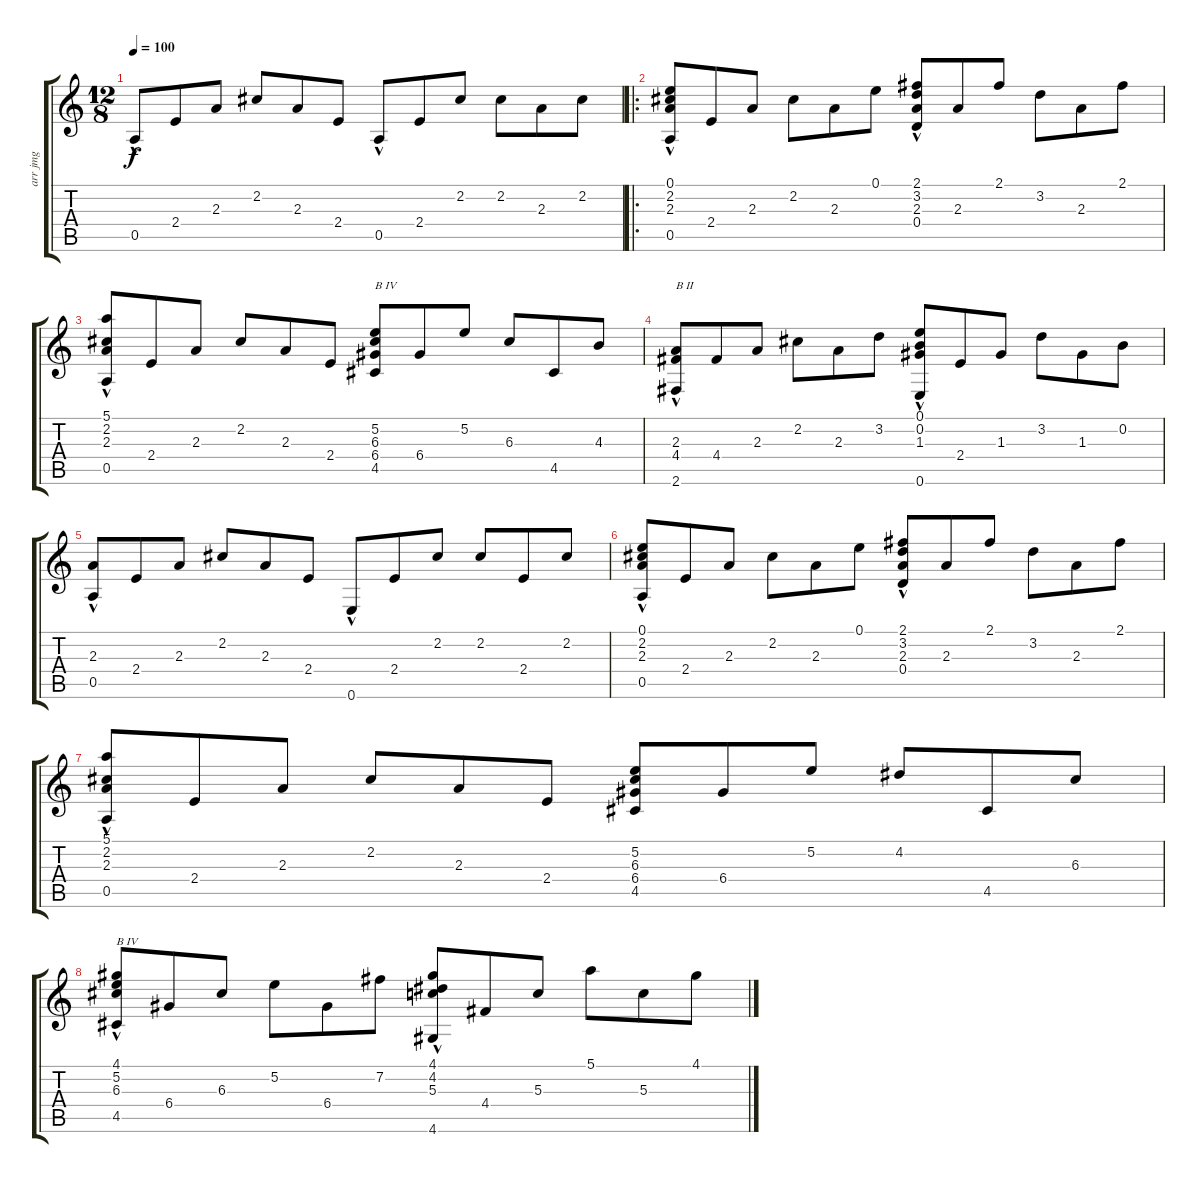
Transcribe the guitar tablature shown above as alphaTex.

\track ("arr jmg" "arr jmg") {instrument acousticguitarnylon}
\staff {score tabs}
\tuning (E4 B3 G3 D3 A2 E2) {hide}
\ts (12 8)
\tempo 100
\clef g2
\ks c
0.5{hac}.8{dy f instrument acousticguitarnylon} 2.4.8 2.3.8 2.2.8 2.3.8 2.4.8 0.5{hac}.8 2.4.8 2.2.8 2.2.8 2.3.8 2.2.8 |
\ro
(0.1 2.2 2.3 0.5{hac}).8 2.4.8 2.3.8 2.2.8 2.3.8 0.1.8 (2.1 3.2 2.3 0.4{hac}).8 2.3.8 2.1.8 3.2.8 2.3.8 2.1.8 |
(5.1 2.2 2.3 0.5{hac}).8 2.4.8 2.3.8 2.2.8 2.3.8 2.4.8 (5.2 6.3 6.4 4.5).8{txt "B IV"} 6.4.8 5.2.8 6.3.8 4.5.8 4.3.8 |
(2.3 4.4 2.6{hac}).8{txt "B II"} 4.4.8 2.3.8 2.2.8 2.3.8 3.2.8 (0.1{hac} 0.2 1.3 0.6{hac}).8 2.4.8 1.3.8 3.2.8 1.3.8 0.2.8 |
(2.3 0.5{hac}).8 2.4.8 2.3.8 2.2.8 2.3.8 2.4.8 0.6{hac}.8 2.4.8 2.2.8 2.2.8 2.4.8 2.2.8 |
(0.1 2.2 2.3 0.5{hac}).8 2.4.8 2.3.8 2.2.8 2.3.8 0.1.8 (2.1 3.2 2.3 0.4{hac}).8 2.3.8 2.1.8 3.2.8 2.3.8 2.1.8 |
(5.1 2.2 2.3 0.5{hac}).8 2.4.8 2.3.8 2.2.8 2.3.8 2.4.8 (5.2 6.3 6.4 4.5).8 6.4.8 5.2.8 4.2.8 4.5.8 6.3.8 |
(4.1{hac} 5.2 6.3 4.5{hac}).8{txt "B IV"} 6.4.8 6.3.8 5.2.8 6.4.8 7.2.8 (4.1{hac} 4.2 5.3 4.6{hac}).8 4.4.8 5.3.8 5.1.8 5.3.8 4.1.8
